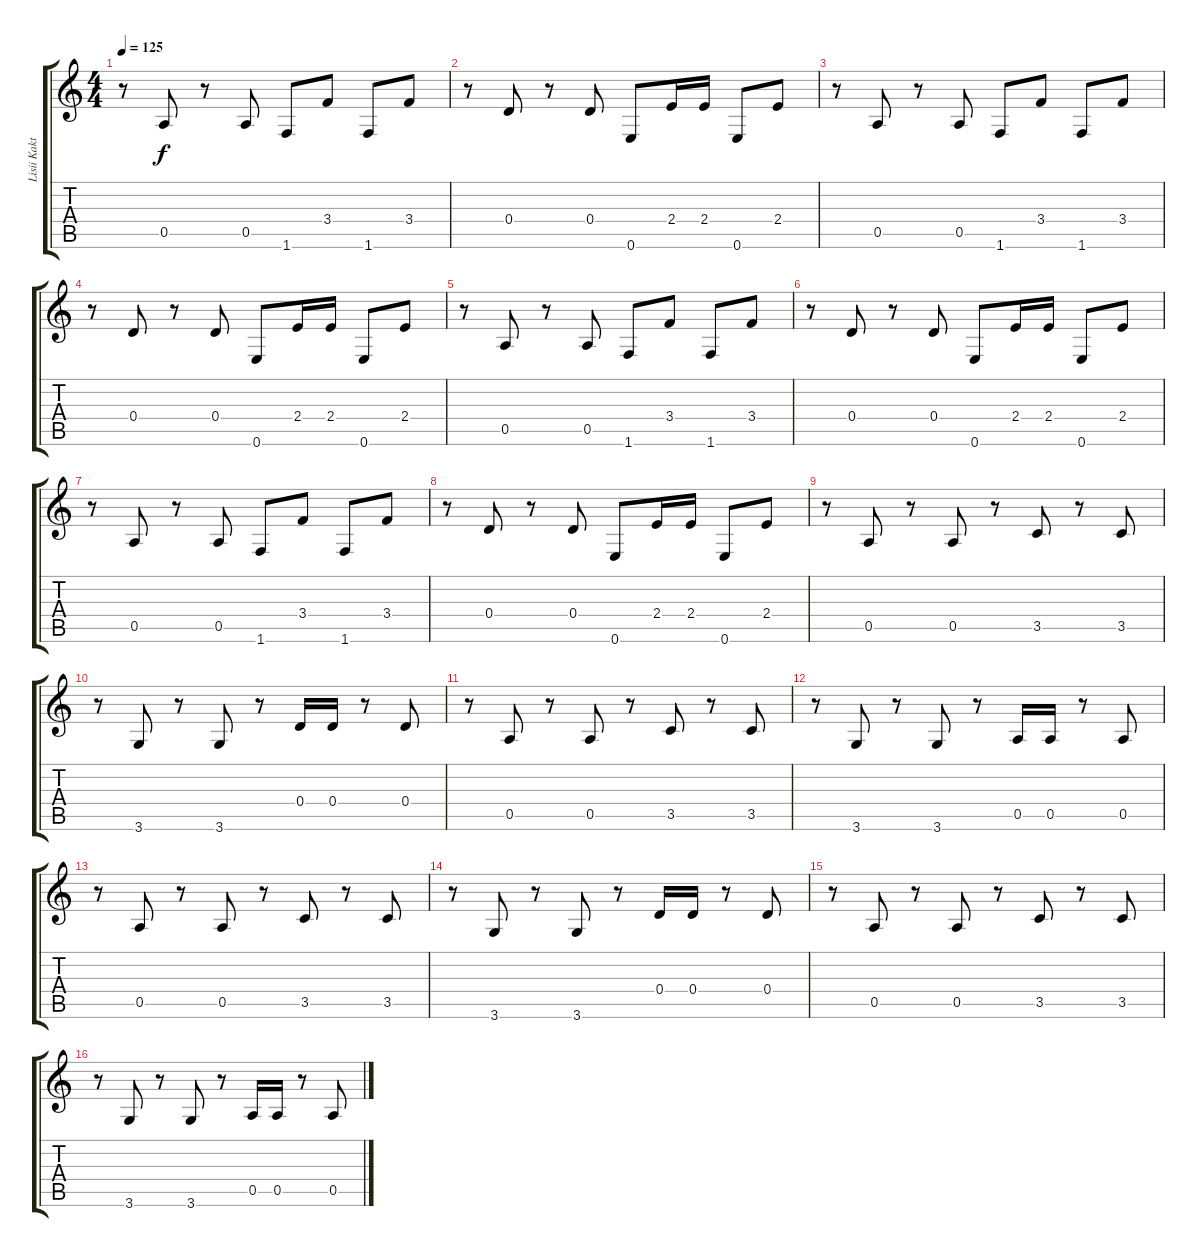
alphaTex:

\track ("Lisii Kaktus" "Lisii Kakt") {instrument electricbassfinger}
\staff {score tabs}
\tuning (E4 B3 G3 D3 A2 E2) {hide}
\ts (4 4)
\tempo 125
\clef g2
\ks c
r.8{dy f} 0.5.8 r.8 0.5.8 1.6.8 3.4.8 1.6.8 3.4.8 |
r.8 0.4.8 r.8 0.4.8 0.6.8 2.4.16 2.4.16 0.6.8 2.4.8 |
r.8 0.5.8 r.8 0.5.8 1.6.8 3.4.8 1.6.8 3.4.8 |
r.8 0.4.8 r.8 0.4.8 0.6.8 2.4.16 2.4.16 0.6.8 2.4.8 |
r.8 0.5.8 r.8 0.5.8 1.6.8 3.4.8 1.6.8 3.4.8 |
r.8 0.4.8 r.8 0.4.8 0.6.8 2.4.16 2.4.16 0.6.8 2.4.8 |
r.8 0.5.8 r.8 0.5.8 1.6.8 3.4.8 1.6.8 3.4.8 |
r.8 0.4.8 r.8 0.4.8 0.6.8 2.4.16 2.4.16 0.6.8 2.4.8 |
r.8 0.5.8 r.8 0.5.8 r.8 3.5.8 r.8 3.5.8 |
r.8 3.6.8 r.8 3.6.8 r.8 0.4.16 0.4.16 r.8 0.4.8 |
r.8 0.5.8 r.8 0.5.8 r.8 3.5.8 r.8 3.5.8 |
r.8 3.6.8 r.8 3.6.8 r.8 0.5.16 0.5.16 r.8 0.5.8 |
r.8 0.5.8 r.8 0.5.8 r.8 3.5.8 r.8 3.5.8 |
r.8 3.6.8 r.8 3.6.8 r.8 0.4.16 0.4.16 r.8 0.4.8 |
r.8 0.5.8 r.8 0.5.8 r.8 3.5.8 r.8 3.5.8 |
r.8 3.6.8 r.8 3.6.8 r.8 0.5.16 0.5.16 r.8 0.5.8
